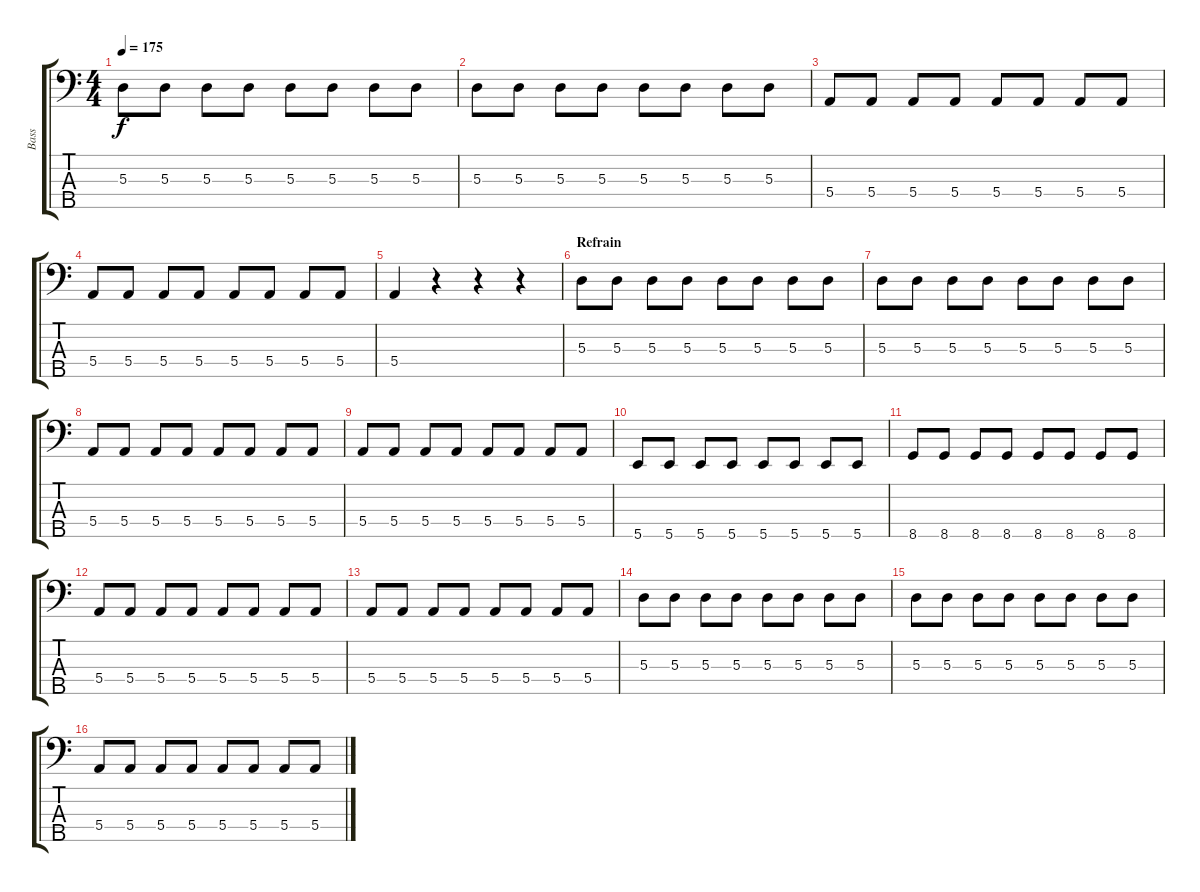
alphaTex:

\track ("Bass" "Bass") {instrument electricbassfinger}
\staff {score tabs}
\tuning (G2 D2 A1 E1 B0) {hide}
\ts (4 4)
\tempo 175
\clef f4
\ks c
5.3.8{dy f} 5.3.8 5.3.8 5.3.8 5.3.8 5.3.8 5.3.8 5.3.8 |
5.3.8 5.3.8 5.3.8 5.3.8 5.3.8 5.3.8 5.3.8 5.3.8 |
5.4.8 5.4.8 5.4.8 5.4.8 5.4.8 5.4.8 5.4.8 5.4.8 |
5.4.8 5.4.8 5.4.8 5.4.8 5.4.8 5.4.8 5.4.8 5.4.8 |
5.4.4 r.4 r.4 r.4 |
\section ("" "Refrain")
5.3.8 5.3.8 5.3.8 5.3.8 5.3.8 5.3.8 5.3.8 5.3.8 |
5.3.8 5.3.8 5.3.8 5.3.8 5.3.8 5.3.8 5.3.8 5.3.8 |
5.4.8 5.4.8 5.4.8 5.4.8 5.4.8 5.4.8 5.4.8 5.4.8 |
5.4.8 5.4.8 5.4.8 5.4.8 5.4.8 5.4.8 5.4.8 5.4.8 |
5.5.8 5.5.8 5.5.8 5.5.8 5.5.8 5.5.8 5.5.8 5.5.8 |
8.5.8 8.5.8 8.5.8 8.5.8 8.5.8 8.5.8 8.5.8 8.5.8 |
5.4.8 5.4.8 5.4.8 5.4.8 5.4.8 5.4.8 5.4.8 5.4.8 |
5.4.8 5.4.8 5.4.8 5.4.8 5.4.8 5.4.8 5.4.8 5.4.8 |
5.3.8 5.3.8 5.3.8 5.3.8 5.3.8 5.3.8 5.3.8 5.3.8 |
5.3.8 5.3.8 5.3.8 5.3.8 5.3.8 5.3.8 5.3.8 5.3.8 |
5.4.8 5.4.8 5.4.8 5.4.8 5.4.8 5.4.8 5.4.8 5.4.8
